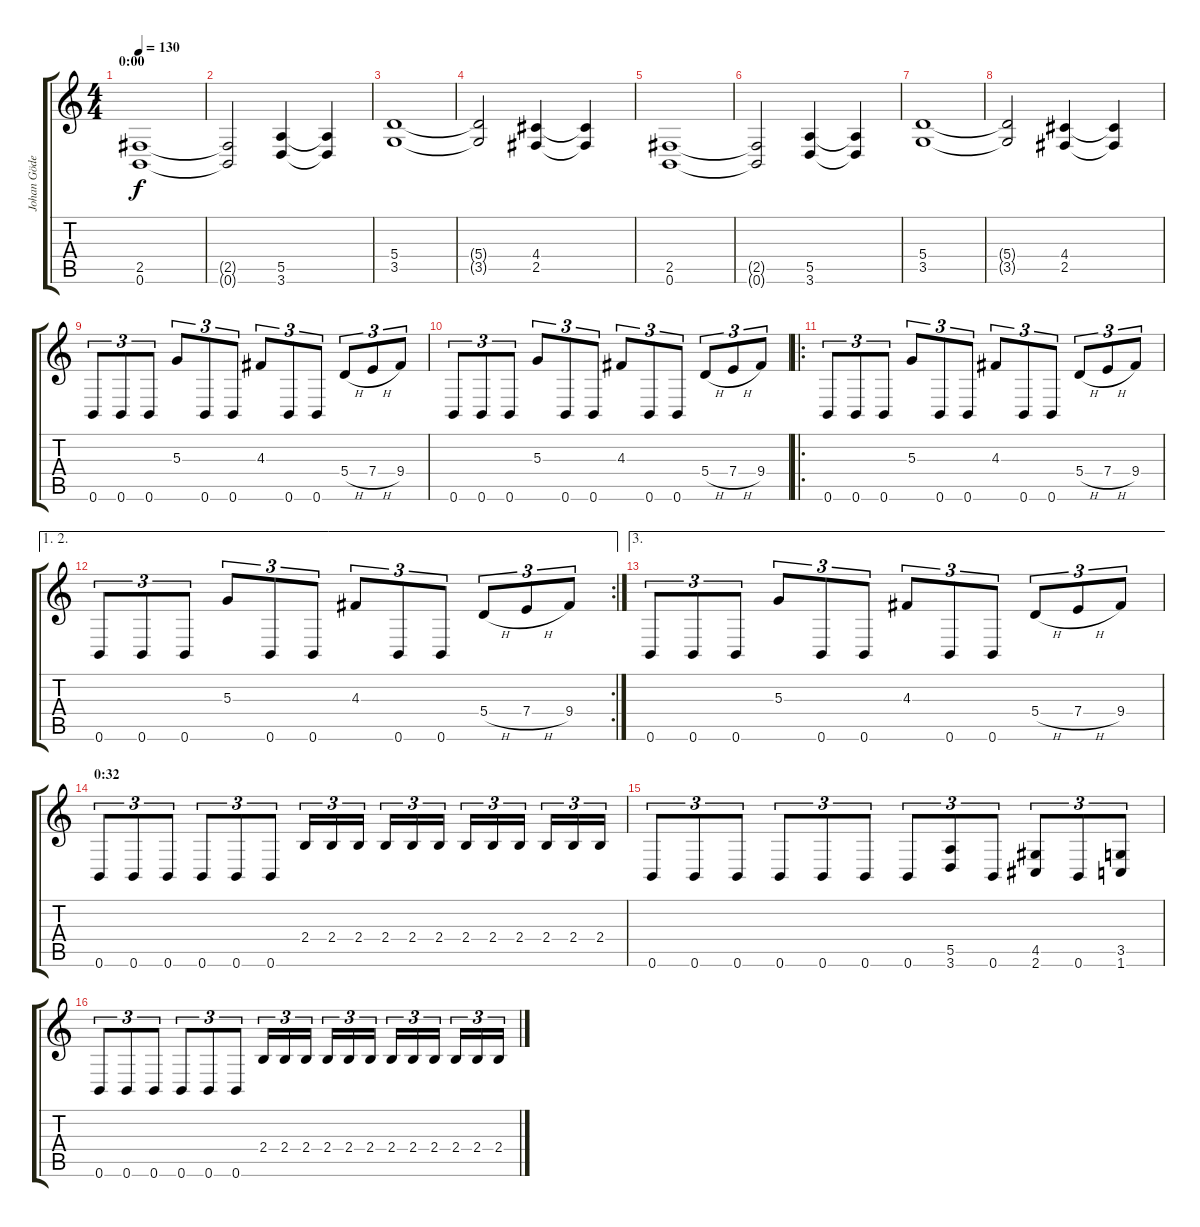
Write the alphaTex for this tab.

\track ("Johan Göderberg" "Johan Göde") {instrument distortionguitar}
\staff {score tabs}
\tuning (B3 Gb3 D3 A2 E2 B1) {hide}
\ts (4 4)
\section ("" "0:00")
\tempo 130
\clef g2
\ks c
(2.5 0.6).1{dy f volume 8 instrument distortionguitar} |
(2.5{t} 0.6{t}).2 (5.5 3.6).4 (5.5{t} 3.6{t}).4 |
(5.4 3.5).1 |
(5.4{t} 3.5{t}).2 (4.4 2.5).4 (4.4{t} 2.5{t}).4 |
(2.5 0.6).1{volume 8} |
(2.5{t} 0.6{t}).2 (5.5 3.6).4 (5.5{t} 3.6{t}).4 |
(5.4 3.5).1 |
(5.4{t} 3.5{t}).2 (4.4 2.5).4 (4.4{t} 2.5{t}).4 |
0.6.8{tu (3 2) volume 12} 0.6.8{tu (3 2)} 0.6.8{tu (3 2)} 5.3.8{tu (3 2)} 0.6.8{tu (3 2)} 0.6.8{tu (3 2)} 4.3.8{tu (3 2)} 0.6.8{tu (3 2)} 0.6.8{tu (3 2)} 5.4{h}.8{tu (3 2)} 7.4{h}.8{tu (3 2)} 9.4.8{tu (3 2)} |
0.6.8{tu (3 2)} 0.6.8{tu (3 2)} 0.6.8{tu (3 2)} 5.3.8{tu (3 2)} 0.6.8{tu (3 2)} 0.6.8{tu (3 2)} 4.3.8{tu (3 2)} 0.6.8{tu (3 2)} 0.6.8{tu (3 2)} 5.4{h}.8{tu (3 2)} 7.4{h}.8{tu (3 2)} 9.4.8{tu (3 2)} |
\ro
0.6.8{tu (3 2)} 0.6.8{tu (3 2)} 0.6.8{tu (3 2)} 5.3.8{tu (3 2)} 0.6.8{tu (3 2)} 0.6.8{tu (3 2)} 4.3.8{tu (3 2)} 0.6.8{tu (3 2)} 0.6.8{tu (3 2)} 5.4{h}.8{tu (3 2)} 7.4{h}.8{tu (3 2)} 9.4.8{tu (3 2)} |
\ae (1 2)
\rc 2
0.6.8{tu (3 2)} 0.6.8{tu (3 2)} 0.6.8{tu (3 2)} 5.3.8{tu (3 2)} 0.6.8{tu (3 2)} 0.6.8{tu (3 2)} 4.3.8{tu (3 2)} 0.6.8{tu (3 2)} 0.6.8{tu (3 2)} 5.4{h}.8{tu (3 2)} 7.4{h}.8{tu (3 2)} 9.4.8{tu (3 2)} |
\ae 3
0.6.8{tu (3 2)} 0.6.8{tu (3 2)} 0.6.8{tu (3 2)} 5.3.8{tu (3 2)} 0.6.8{tu (3 2)} 0.6.8{tu (3 2)} 4.3.8{tu (3 2)} 0.6.8{tu (3 2)} 0.6.8{tu (3 2)} 5.4{h}.8{tu (3 2)} 7.4{h}.8{tu (3 2)} 9.4.8{tu (3 2)} |
\section ("" "0:32")
0.6.8{tu (3 2)} 0.6.8{tu (3 2)} 0.6.8{tu (3 2)} 0.6.8{tu (3 2)} 0.6.8{tu (3 2)} 0.6.8{tu (3 2)} 2.4.16{tu (3 2)} 2.4.16{tu (3 2)} 2.4.16{tu (3 2)} 2.4.16{tu (3 2)} 2.4.16{tu (3 2)} 2.4.16{tu (3 2)} 2.4.16{tu (3 2)} 2.4.16{tu (3 2)} 2.4.16{tu (3 2)} 2.4.16{tu (3 2)} 2.4.16{tu (3 2)} 2.4.16{tu (3 2)} |
0.6.8{tu (3 2)} 0.6.8{tu (3 2)} 0.6.8{tu (3 2)} 0.6.8{tu (3 2)} 0.6.8{tu (3 2)} 0.6.8{tu (3 2)} 0.6.8{tu (3 2)} (5.5 3.6).8{tu (3 2)} 0.6.8{tu (3 2)} (4.5 2.6).8{tu (3 2)} 0.6.8{tu (3 2)} (3.5 1.6).8{tu (3 2)} |
0.6.8{tu (3 2)} 0.6.8{tu (3 2)} 0.6.8{tu (3 2)} 0.6.8{tu (3 2)} 0.6.8{tu (3 2)} 0.6.8{tu (3 2)} 2.4.16{tu (3 2)} 2.4.16{tu (3 2)} 2.4.16{tu (3 2)} 2.4.16{tu (3 2)} 2.4.16{tu (3 2)} 2.4.16{tu (3 2)} 2.4.16{tu (3 2)} 2.4.16{tu (3 2)} 2.4.16{tu (3 2)} 2.4.16{tu (3 2)} 2.4.16{tu (3 2)} 2.4.16{tu (3 2)}
